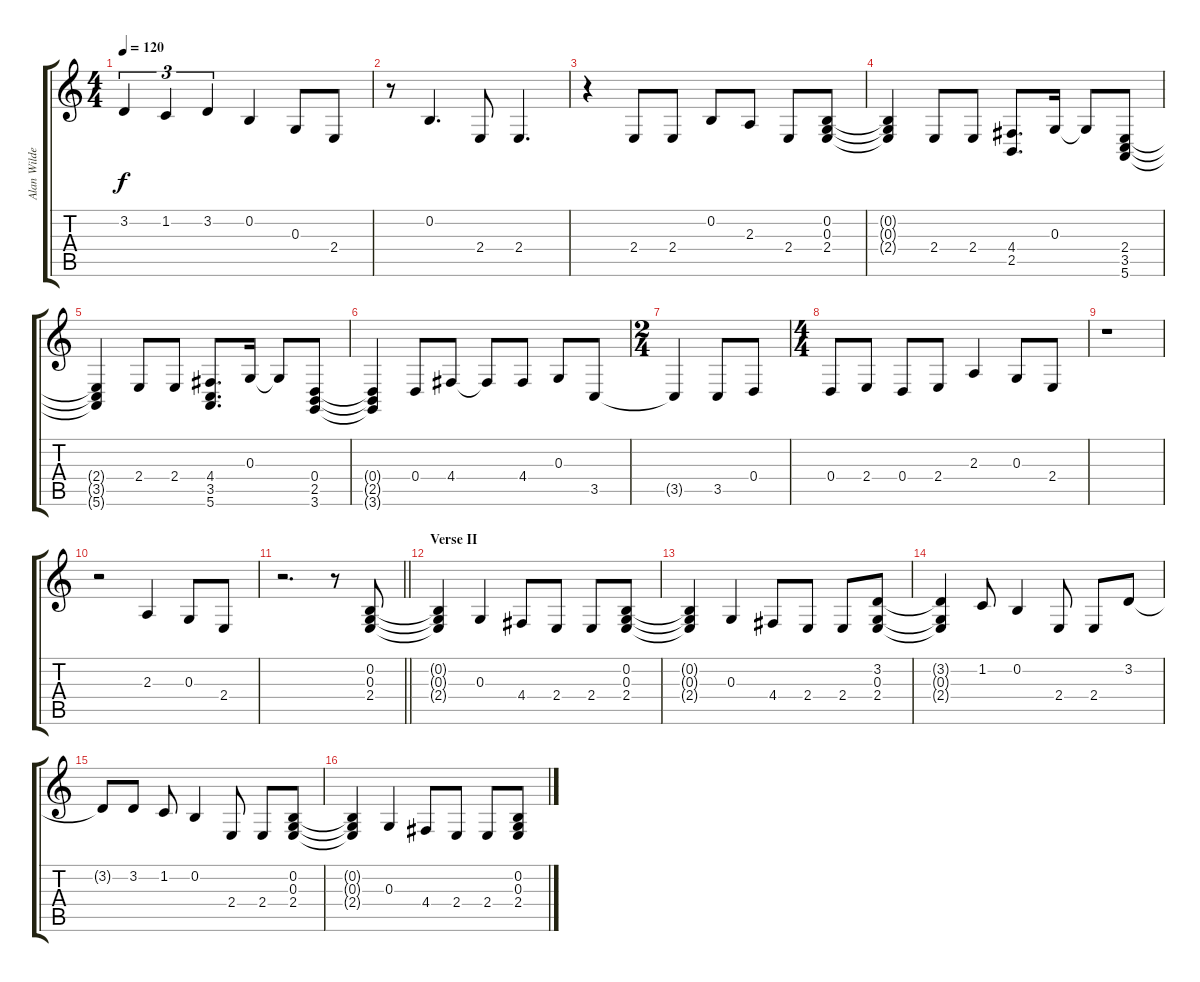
\track ("Alan Wilder - Backup Synth" "Alan Wilde") {instrument electricpiano2}
\staff {score tabs}
\tuning (E4 B3 G3 D3 A2 E2) {hide}
\ts (4 4)
\tempo 120
\clef g2
\ks c
3.2.4{tu (3 2) dy f} 1.2.4{tu (3 2)} 3.2.4{tu (3 2)} 0.2.4 0.3.8 2.4.8 |
r.8 0.2.4{d} 2.4.8 2.4.4{d} |
r.4 2.4.8 2.4.8 0.2.8 2.3.8 2.4.8 (0.2 0.3 2.4).8 |
(0.2{t} 0.3{t} 2.4{t}).4 2.4.8 2.4.8 (4.4 2.5).8{d} 0.3.16 0.3{t}.8 (2.4 3.5 5.6).8 |
(2.4{t} 3.5{t} 5.6{t}).4 2.4.8 2.4.8 (4.4 3.5 5.6).8{d} 0.3.16 0.3{t}.8 (0.4 2.5 3.6).8 |
(0.4{t} 2.5{t} 3.6{t}).4 0.4.8 4.4.8 4.4{t}.8 4.4.8 0.3.8 3.5.8 |
\ts (2 4)
3.5{t}.4 3.5.8 0.4.8 |
\ts (4 4)
0.4.8 2.4.8 0.4.8 2.4.8 2.3.4{instrument synthbrass1} 0.3.8 2.4.8 |
r.1 |
r.2 2.3.4 0.3.8 2.4.8 |
\barLineRight lightlight
r.2{d} r.8 (0.2 0.3 2.4).8{instrument electricpiano2} |
\section ("" "Verse II")
(0.2{t} 0.3{t} 2.4{t}).4 0.3.4 4.4.8 2.4.8 2.4.8 (0.2 0.3 2.4).8 |
(0.2{t} 0.3{t} 2.4{t}).4 0.3.4 4.4.8 2.4.8 2.4.8 (3.2 0.3 2.4).8 |
(3.2{t} 0.3{t} 2.4{t}).4 1.2.8 0.2.4 2.4.8 2.4.8 3.2.8 |
3.2{t}.8 3.2.8 1.2.8 0.2.4 2.4.8 2.4.8 (0.2 0.3 2.4).8 |
(0.2{t} 0.3{t} 2.4{t}).4 0.3.4 4.4.8 2.4.8 2.4.8 (0.2 0.3 2.4).8
